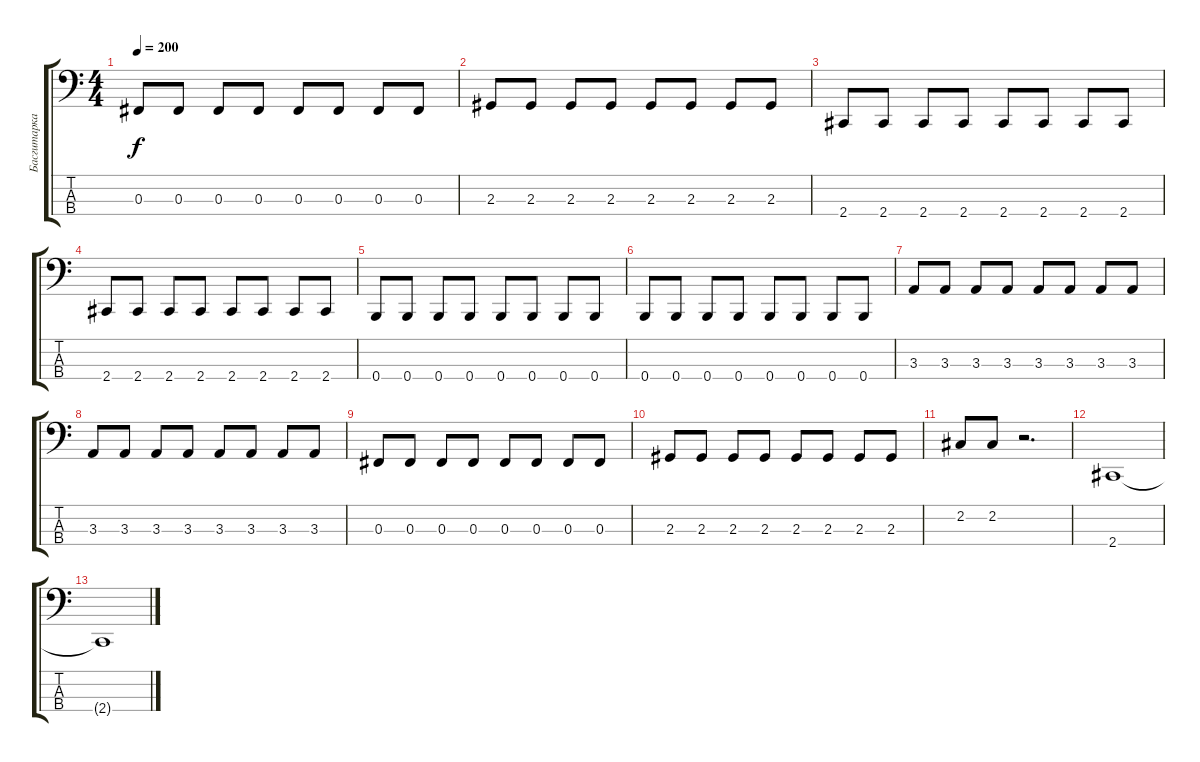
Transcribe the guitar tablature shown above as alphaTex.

\track ("Басгитарка" "Басгитарка") {instrument electricbassfinger}
\staff {score tabs}
\tuning (E2 B1 Gb1 B0) {hide}
\ts (4 4)
\tempo 200
\clef f4
\ks c
0.3.8{dy f} 0.3.8 0.3.8 0.3.8 0.3.8 0.3.8 0.3.8 0.3.8 |
2.3.8 2.3.8 2.3.8 2.3.8 2.3.8 2.3.8 2.3.8 2.3.8 |
2.4.8 2.4.8 2.4.8 2.4.8 2.4.8 2.4.8 2.4.8 2.4.8 |
2.4.8 2.4.8 2.4.8 2.4.8 2.4.8 2.4.8 2.4.8 2.4.8 |
0.4.8 0.4.8 0.4.8 0.4.8 0.4.8 0.4.8 0.4.8 0.4.8 |
0.4.8 0.4.8 0.4.8 0.4.8 0.4.8 0.4.8 0.4.8 0.4.8 |
3.3.8 3.3.8 3.3.8 3.3.8 3.3.8 3.3.8 3.3.8 3.3.8 |
3.3.8 3.3.8 3.3.8 3.3.8 3.3.8 3.3.8 3.3.8 3.3.8 |
0.3.8 0.3.8 0.3.8 0.3.8 0.3.8 0.3.8 0.3.8 0.3.8 |
2.3.8 2.3.8 2.3.8 2.3.8 2.3.8 2.3.8 2.3.8 2.3.8 |
2.2.8 2.2.8 r.2{d} |
2.4.1 |
2.4{t}.1
